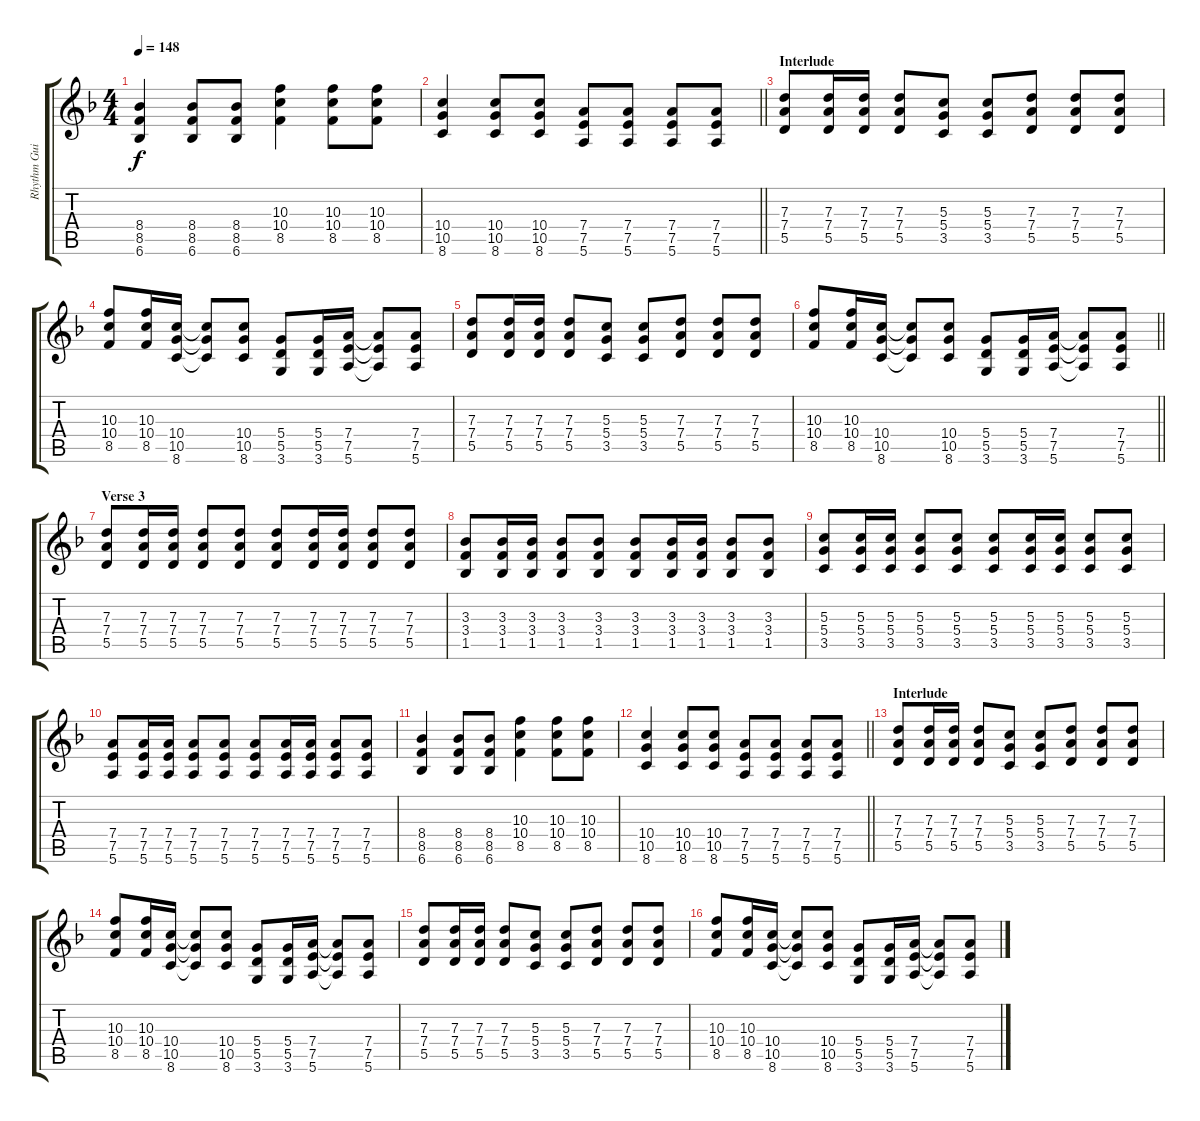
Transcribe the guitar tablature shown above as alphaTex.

\track ("Rhythm Guitar 1 (Brett Gurewitz)" "Rhythm Gui") {instrument distortionguitar}
\staff {score tabs}
\tuning (E4 B3 G3 D3 A2 E2) {hide}
\ts (4 4)
\tempo 148
\clef g2
\ks f
(8.4 8.5 6.6).4{dy f} (8.4 8.5 6.6).8 (8.4 8.5 6.6).8 (10.3 10.4 8.5).4 (10.3 10.4 8.5).8 (10.3 10.4 8.5).8 |
\barLineRight lightlight
(10.4 10.5 8.6).4 (10.4 10.5 8.6).8 (10.4 10.5 8.6).8 (7.4 7.5 5.6).8 (7.4 7.5 5.6).8 (7.4 7.5 5.6).8 (7.4 7.5 5.6).8 |
\section ("" "Interlude")
(7.3 7.4 5.5).8 (7.3 7.4 5.5).16 (7.3 7.4 5.5).16 (7.3 7.4 5.5).8 (5.3 5.4 3.5).8 (5.3 5.4 3.5).8 (7.3 7.4 5.5).8 (7.3 7.4 5.5).8 (7.3 7.4 5.5).8 |
(10.3 10.4 8.5).8 (10.3 10.4 8.5).16 (10.4 10.5 8.6).16 (10.4{t} 10.5{t} 8.6{t}).8 (10.4 10.5 8.6).8 (5.4 5.5 3.6).8 (5.4 5.5 3.6).16 (7.4 7.5 5.6).16 (7.4{t} 7.5{t} 5.6{t}).8 (7.4 7.5 5.6).8 |
(7.3 7.4 5.5).8 (7.3 7.4 5.5).16 (7.3 7.4 5.5).16 (7.3 7.4 5.5).8 (5.3 5.4 3.5).8 (5.3 5.4 3.5).8 (7.3 7.4 5.5).8 (7.3 7.4 5.5).8 (7.3 7.4 5.5).8 |
\barLineRight lightlight
(10.3 10.4 8.5).8 (10.3 10.4 8.5).16 (10.4 10.5 8.6).16 (10.4{t} 10.5{t} 8.6{t}).8 (10.4 10.5 8.6).8 (5.4 5.5 3.6).8 (5.4 5.5 3.6).16 (7.4 7.5 5.6).16 (7.4{t} 7.5{t} 5.6{t}).8 (7.4 7.5 5.6).8 |
\section ("" "Verse 3")
(7.3 7.4 5.5).8 (7.3 7.4 5.5).16 (7.3 7.4 5.5).16 (7.3 7.4 5.5).8 (7.3 7.4 5.5).8 (7.3 7.4 5.5).8 (7.3 7.4 5.5).16 (7.3 7.4 5.5).16 (7.3 7.4 5.5).8 (7.3 7.4 5.5).8 |
(3.3 3.4 1.5).8 (3.3 3.4 1.5).16 (3.3 3.4 1.5).16 (3.3 3.4 1.5).8 (3.3 3.4 1.5).8 (3.3 3.4 1.5).8 (3.3 3.4 1.5).16 (3.3 3.4 1.5).16 (3.3 3.4 1.5).8 (3.3 3.4 1.5).8 |
(5.3 5.4 3.5).8 (5.3 5.4 3.5).16 (5.3 5.4 3.5).16 (5.3 5.4 3.5).8 (5.3 5.4 3.5).8 (5.3 5.4 3.5).8 (5.3 5.4 3.5).16 (5.3 5.4 3.5).16 (5.3 5.4 3.5).8 (5.3 5.4 3.5).8 |
(7.4 7.5 5.6).8 (7.4 7.5 5.6).16 (7.4 7.5 5.6).16 (7.4 7.5 5.6).8 (7.4 7.5 5.6).8 (7.4 7.5 5.6).8 (7.4 7.5 5.6).16 (7.4 7.5 5.6).16 (7.4 7.5 5.6).8 (7.4 7.5 5.6).8 |
(8.4 8.5 6.6).4 (8.4 8.5 6.6).8 (8.4 8.5 6.6).8 (10.3 10.4 8.5).4 (10.3 10.4 8.5).8 (10.3 10.4 8.5).8 |
\barLineRight lightlight
(10.4 10.5 8.6).4 (10.4 10.5 8.6).8 (10.4 10.5 8.6).8 (7.4 7.5 5.6).8 (7.4 7.5 5.6).8 (7.4 7.5 5.6).8 (7.4 7.5 5.6).8 |
\section ("" "Interlude")
(7.3 7.4 5.5).8 (7.3 7.4 5.5).16 (7.3 7.4 5.5).16 (7.3 7.4 5.5).8 (5.3 5.4 3.5).8 (5.3 5.4 3.5).8 (7.3 7.4 5.5).8 (7.3 7.4 5.5).8 (7.3 7.4 5.5).8 |
(10.3 10.4 8.5).8 (10.3 10.4 8.5).16 (10.4 10.5 8.6).16 (10.4{t} 10.5{t} 8.6{t}).8 (10.4 10.5 8.6).8 (5.4 5.5 3.6).8 (5.4 5.5 3.6).16 (7.4 7.5 5.6).16 (7.4{t} 7.5{t} 5.6{t}).8 (7.4 7.5 5.6).8 |
(7.3 7.4 5.5).8 (7.3 7.4 5.5).16 (7.3 7.4 5.5).16 (7.3 7.4 5.5).8 (5.3 5.4 3.5).8 (5.3 5.4 3.5).8 (7.3 7.4 5.5).8 (7.3 7.4 5.5).8 (7.3 7.4 5.5).8 |
(10.3 10.4 8.5).8 (10.3 10.4 8.5).16 (10.4 10.5 8.6).16 (10.4{t} 10.5{t} 8.6{t}).8 (10.4 10.5 8.6).8 (5.4 5.5 3.6).8 (5.4 5.5 3.6).16 (7.4 7.5 5.6).16 (7.4{t} 7.5{t} 5.6{t}).8 (7.4 7.5 5.6).8
